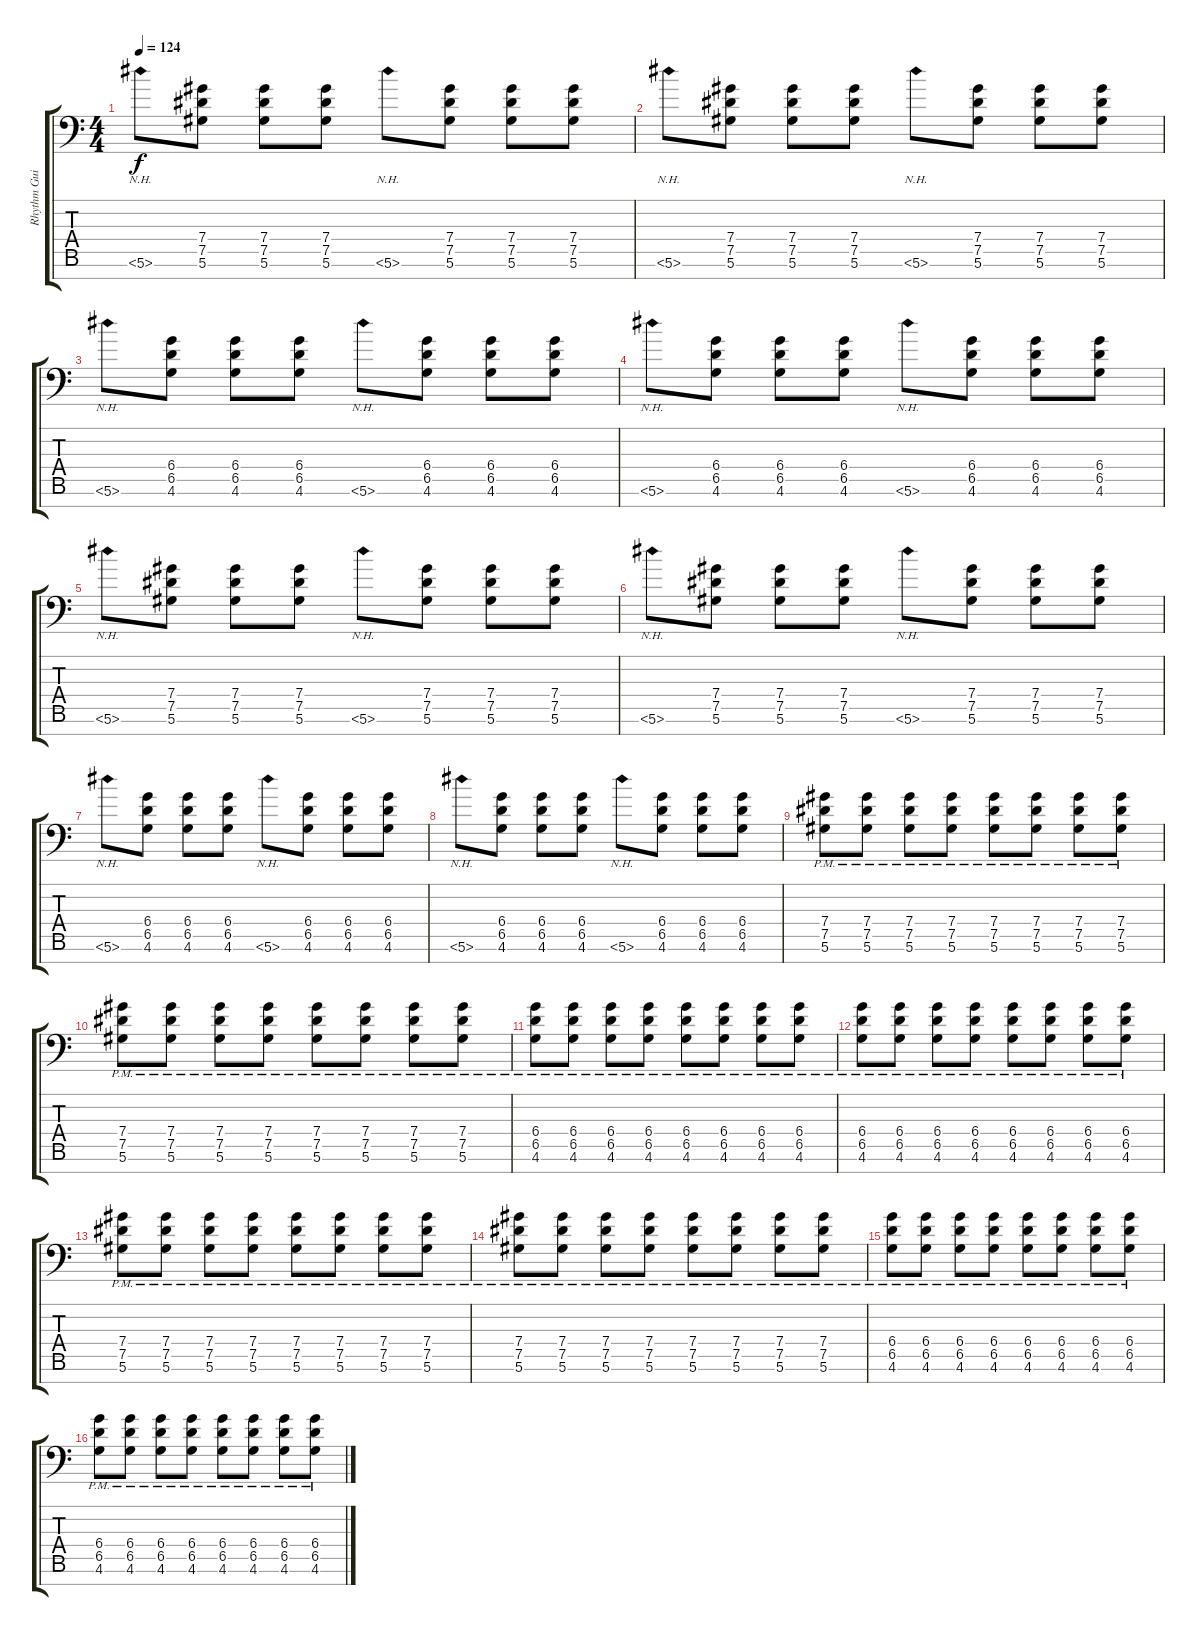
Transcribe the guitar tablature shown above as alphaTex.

\track ("Rhythm Guitar (right)" "Rhythm Gui") {instrument distortionguitar}
\staff {score tabs}
\tuning (Eb4 Bb3 Gb3 Db3 Ab2 Eb2 Bb1) {hide}
\ts (4 4)
\tempo 124
\clef f4
\ks c
5.6{nh}.8{dy f} (7.4 7.5 5.6).8 (7.4 7.5 5.6).8 (7.4 7.5 5.6).8 5.6{nh}.8 (7.4 7.5 5.6).8 (7.4 7.5 5.6).8 (7.4 7.5 5.6).8 |
5.6{nh}.8 (7.4 7.5 5.6).8 (7.4 7.5 5.6).8 (7.4 7.5 5.6).8 5.6{nh}.8 (7.4 7.5 5.6).8 (7.4 7.5 5.6).8 (7.4 7.5 5.6).8 |
5.6{nh}.8 (6.4 6.5 4.6).8 (6.4 6.5 4.6).8 (6.4 6.5 4.6).8 5.6{nh}.8 (6.4 6.5 4.6).8 (6.4 6.5 4.6).8 (6.4 6.5 4.6).8 |
5.6{nh}.8 (6.4 6.5 4.6).8 (6.4 6.5 4.6).8 (6.4 6.5 4.6).8 5.6{nh}.8 (6.4 6.5 4.6).8 (6.4 6.5 4.6).8 (6.4 6.5 4.6).8 |
5.6{nh}.8 (7.4 7.5 5.6).8 (7.4 7.5 5.6).8 (7.4 7.5 5.6).8 5.6{nh}.8 (7.4 7.5 5.6).8 (7.4 7.5 5.6).8 (7.4 7.5 5.6).8 |
5.6{nh}.8 (7.4 7.5 5.6).8 (7.4 7.5 5.6).8 (7.4 7.5 5.6).8 5.6{nh}.8 (7.4 7.5 5.6).8 (7.4 7.5 5.6).8 (7.4 7.5 5.6).8 |
5.6{nh}.8 (6.4 6.5 4.6).8 (6.4 6.5 4.6).8 (6.4 6.5 4.6).8 5.6{nh}.8 (6.4 6.5 4.6).8 (6.4 6.5 4.6).8 (6.4 6.5 4.6).8 |
5.6{nh}.8 (6.4 6.5 4.6).8 (6.4 6.5 4.6).8 (6.4 6.5 4.6).8 5.6{nh}.8 (6.4 6.5 4.6).8 (6.4 6.5 4.6).8 (6.4 6.5 4.6).8 |
(7.4{pm} 7.5{pm} 5.6{pm}).8 (7.4{pm} 7.5{pm} 5.6{pm}).8 (7.4{pm} 7.5{pm} 5.6{pm}).8 (7.4{pm} 7.5{pm} 5.6{pm}).8 (7.4{pm} 7.5{pm} 5.6{pm}).8 (7.4{pm} 7.5{pm} 5.6{pm}).8 (7.4{pm} 7.5{pm} 5.6{pm}).8 (7.4{pm} 7.5{pm} 5.6{pm}).8 |
(7.4{pm} 7.5{pm} 5.6{pm}).8 (7.4{pm} 7.5{pm} 5.6{pm}).8 (7.4{pm} 7.5{pm} 5.6{pm}).8 (7.4{pm} 7.5{pm} 5.6{pm}).8 (7.4{pm} 7.5{pm} 5.6{pm}).8 (7.4{pm} 7.5{pm} 5.6{pm}).8 (7.4{pm} 7.5{pm} 5.6{pm}).8 (7.4{pm} 7.5{pm} 5.6{pm}).8 |
(6.4{pm} 6.5{pm} 4.6{pm}).8 (6.4{pm} 6.5{pm} 4.6{pm}).8 (6.4{pm} 6.5{pm} 4.6{pm}).8 (6.4{pm} 6.5{pm} 4.6{pm}).8 (6.4{pm} 6.5{pm} 4.6{pm}).8 (6.4{pm} 6.5{pm} 4.6{pm}).8 (6.4{pm} 6.5{pm} 4.6{pm}).8 (6.4{pm} 6.5{pm} 4.6{pm}).8 |
(6.4{pm} 6.5{pm} 4.6{pm}).8 (6.4{pm} 6.5{pm} 4.6{pm}).8 (6.4{pm} 6.5{pm} 4.6{pm}).8 (6.4{pm} 6.5{pm} 4.6{pm}).8 (6.4{pm} 6.5{pm} 4.6{pm}).8 (6.4{pm} 6.5{pm} 4.6{pm}).8 (6.4{pm} 6.5{pm} 4.6{pm}).8 (6.4{pm} 6.5{pm} 4.6{pm}).8 |
(7.4{pm} 7.5{pm} 5.6{pm}).8 (7.4{pm} 7.5{pm} 5.6{pm}).8 (7.4{pm} 7.5{pm} 5.6{pm}).8 (7.4{pm} 7.5{pm} 5.6{pm}).8 (7.4{pm} 7.5{pm} 5.6{pm}).8 (7.4{pm} 7.5{pm} 5.6{pm}).8 (7.4{pm} 7.5{pm} 5.6{pm}).8 (7.4{pm} 7.5{pm} 5.6{pm}).8 |
(7.4{pm} 7.5{pm} 5.6{pm}).8 (7.4{pm} 7.5{pm} 5.6{pm}).8 (7.4{pm} 7.5{pm} 5.6{pm}).8 (7.4{pm} 7.5{pm} 5.6{pm}).8 (7.4{pm} 7.5{pm} 5.6{pm}).8 (7.4{pm} 7.5{pm} 5.6{pm}).8 (7.4{pm} 7.5{pm} 5.6{pm}).8 (7.4{pm} 7.5{pm} 5.6{pm}).8 |
(6.4{pm} 6.5{pm} 4.6{pm}).8 (6.4{pm} 6.5{pm} 4.6{pm}).8 (6.4{pm} 6.5{pm} 4.6{pm}).8 (6.4{pm} 6.5{pm} 4.6{pm}).8 (6.4{pm} 6.5{pm} 4.6{pm}).8 (6.4{pm} 6.5{pm} 4.6{pm}).8 (6.4{pm} 6.5{pm} 4.6{pm}).8 (6.4{pm} 6.5{pm} 4.6{pm}).8 |
(6.4{pm} 6.5{pm} 4.6{pm}).8 (6.4{pm} 6.5{pm} 4.6{pm}).8 (6.4{pm} 6.5{pm} 4.6{pm}).8 (6.4{pm} 6.5{pm} 4.6{pm}).8 (6.4{pm} 6.5{pm} 4.6{pm}).8 (6.4{pm} 6.5{pm} 4.6{pm}).8 (6.4{pm} 6.5{pm} 4.6{pm}).8 (6.4{pm} 6.5{pm} 4.6{pm}).8
